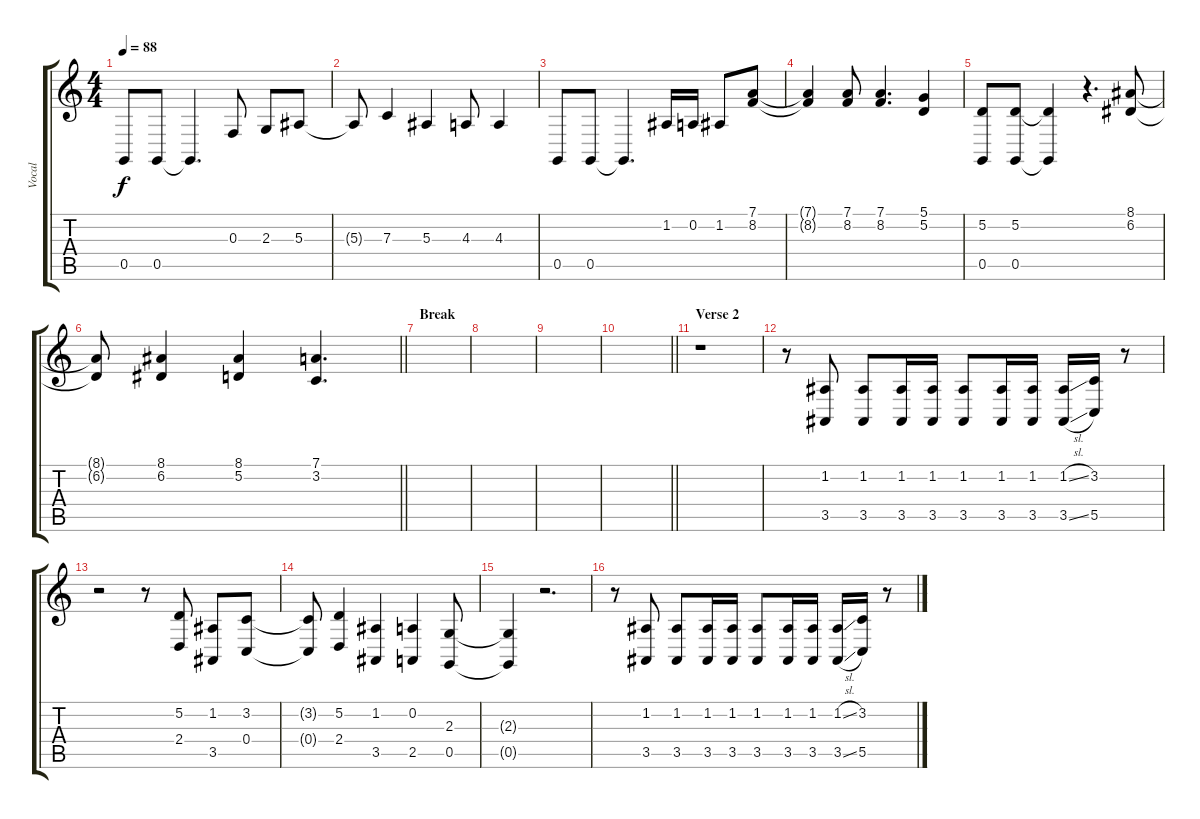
\track ("Vocal" "Vocal") {instrument lead6voice}
\staff {score tabs}
\tuning (D4 A3 F3 C3 G2 D2) {hide}
\ts (4 4)
\tempo 88
\clef g2
\ks c
0.5.8{dy f} 0.5.8 0.5{t}.4{d} 0.3.8 2.3.8 5.3.8 |
5.3{t}.8 7.3.4 5.3.4 4.3.8 4.3.4 |
0.5.8 0.5.8 0.5{t}.4{d} 1.2.16 0.2.16 1.2.8 (7.1 8.2).8 |
(7.1{t} 8.2{t}).4 (7.1 8.2).8 (7.1 8.2).4{d} (5.1 5.2).4 |
(5.2 0.5).8 (5.2 0.5).8 (5.2{t} 0.5{t}).4 r.4{d} (8.1 6.2).8 |
\barLineRight lightlight
(8.1{t} 6.2{t}).8 (8.1 6.2).4 (8.1 5.2).4 (7.1 3.2).4{d} |
\section ("" "Break")
|
|
|
\barLineRight lightlight
|
\section ("" "Verse 2")
r.1 |
r.8 (1.2 3.5).8 (1.2 3.5).8 (1.2 3.5).16 (1.2 3.5).16 (1.2 3.5).8 (1.2 3.5).16 (1.2 3.5).16 (1.2{sl} 3.5{sl}).16 (3.2 5.5).16 r.8 |
r.2 r.8 (5.2 2.4).8 (1.2 3.5).8 (3.2 0.4).8 |
(3.2{t} 0.4{t}).8 (5.2 2.4).4 (1.2 3.5).4 (0.2 2.5).4 (2.3 0.5).8 |
(2.3{t} 0.5{t}).4 r.2{d} |
r.8 (1.2 3.5).8 (1.2 3.5).8 (1.2 3.5).16 (1.2 3.5).16 (1.2 3.5).8 (1.2 3.5).16 (1.2 3.5).16 (1.2{sl} 3.5{sl}).16 (3.2 5.5).16 r.8
